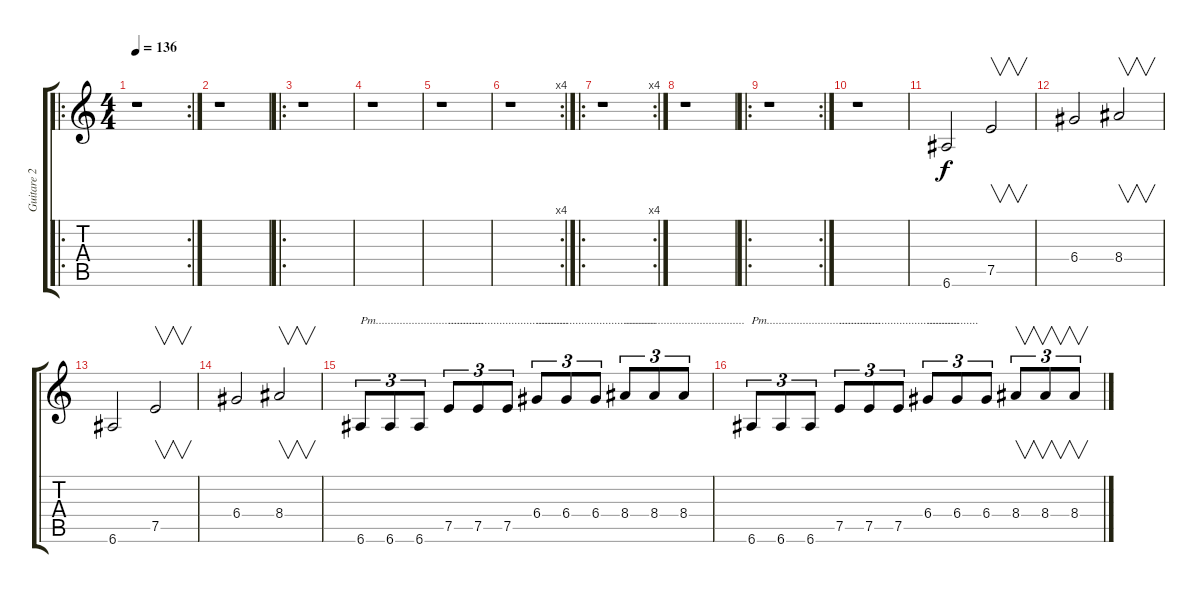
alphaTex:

\track ("Guitare 2" "Guitare 2") {instrument distortionguitar}
\staff {score tabs}
\tuning (E4 B3 G3 D3 A2 E2) {hide}
\ro
\rc 2
\ts (4 4)
\tempo 136
\clef g2
\ks c
r.1{dy f} |
r.1 |
\ro
r.1 |
r.1 |
r.1 |
\rc 4
r.1 |
\ro
\rc 4
r.1 |
r.1 |
\ro
\rc 2
r.1 |
r.1 |
6.6.2 7.5.2{v} |
6.4.2 8.4.2{v} |
6.6.2 7.5.2{v} |
6.4.2 8.4.2{v} |
6.6.8{tu (3 2) txt "Pm...................................."} 6.6.8{tu (3 2)} 6.6.8{tu (3 2)} 7.5.8{tu (3 2) txt "........................................"} 7.5.8{tu (3 2)} 7.5.8{tu (3 2)} 6.4.8{tu (3 2) txt "........................................"} 6.4.8{tu (3 2)} 6.4.8{tu (3 2)} 8.4.8{tu (3 2) txt "........................................"} 8.4.8{tu (3 2)} 8.4.8{tu (3 2)} |
6.6.8{tu (3 2) txt "Pm......................................"} 6.6.8{tu (3 2)} 6.6.8{tu (3 2)} 7.5.8{tu (3 2) txt "........................................"} 7.5.8{tu (3 2)} 7.5.8{tu (3 2)} 6.4.8{tu (3 2) txt "................."} 6.4.8{tu (3 2)} 6.4.8{tu (3 2)} 8.4.8{v tu (3 2)} 8.4.8{v tu (3 2)} 8.4.8{v tu (3 2)}
